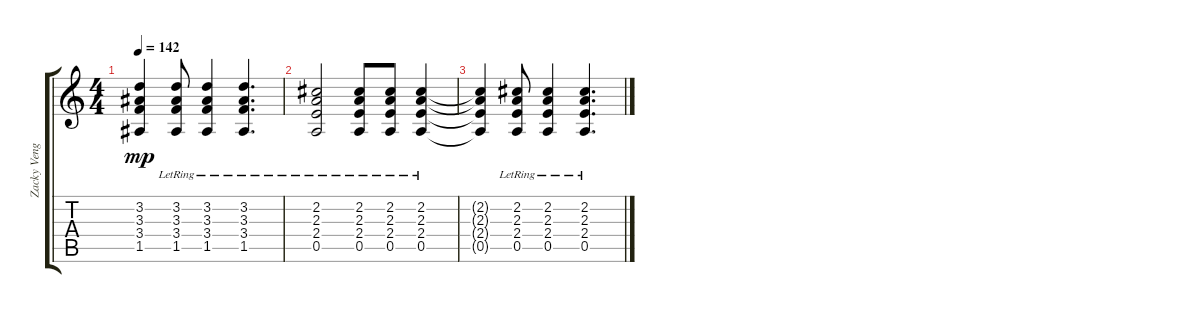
\track ("Zacky Vengeance Clean/Lead" "Zacky Veng") {instrument distortionguitar}
\staff {score tabs}
\tuning (E4 B3 G3 D3 A2 D2) {hide}
\ts (4 4)
\tempo 142
\clef g2
\ks c
(3.2{t} 3.3{t} 3.4{t} 1.5{t}).4{dy mp} (3.2{lr} 3.3{lr} 3.4{lr} 1.5{lr}).8 (3.2{lr} 3.3{lr} 3.4{lr} 1.5{lr}).4 (3.2{lr} 3.3{lr} 3.4{lr} 1.5{lr}).4{d} |
(2.2{lr} 2.3{lr} 2.4{lr} 0.5{lr}).2 (2.2{lr} 2.3{lr} 2.4{lr} 0.5{lr}).8 (2.2{lr} 2.3{lr} 2.4{lr} 0.5{lr}).8 (2.2{lr} 2.3{lr} 2.4{lr} 0.5{lr}).4 |
(2.2{t} 2.3{t} 2.4{t} 0.5{t}).4 (2.2{lr} 2.3{lr} 2.4{lr} 0.5{lr}).8 (2.2{lr} 2.3{lr} 2.4{lr} 0.5{lr}).4 (2.2{lr} 2.3{lr} 2.4{lr} 0.5{lr}).4{d}
